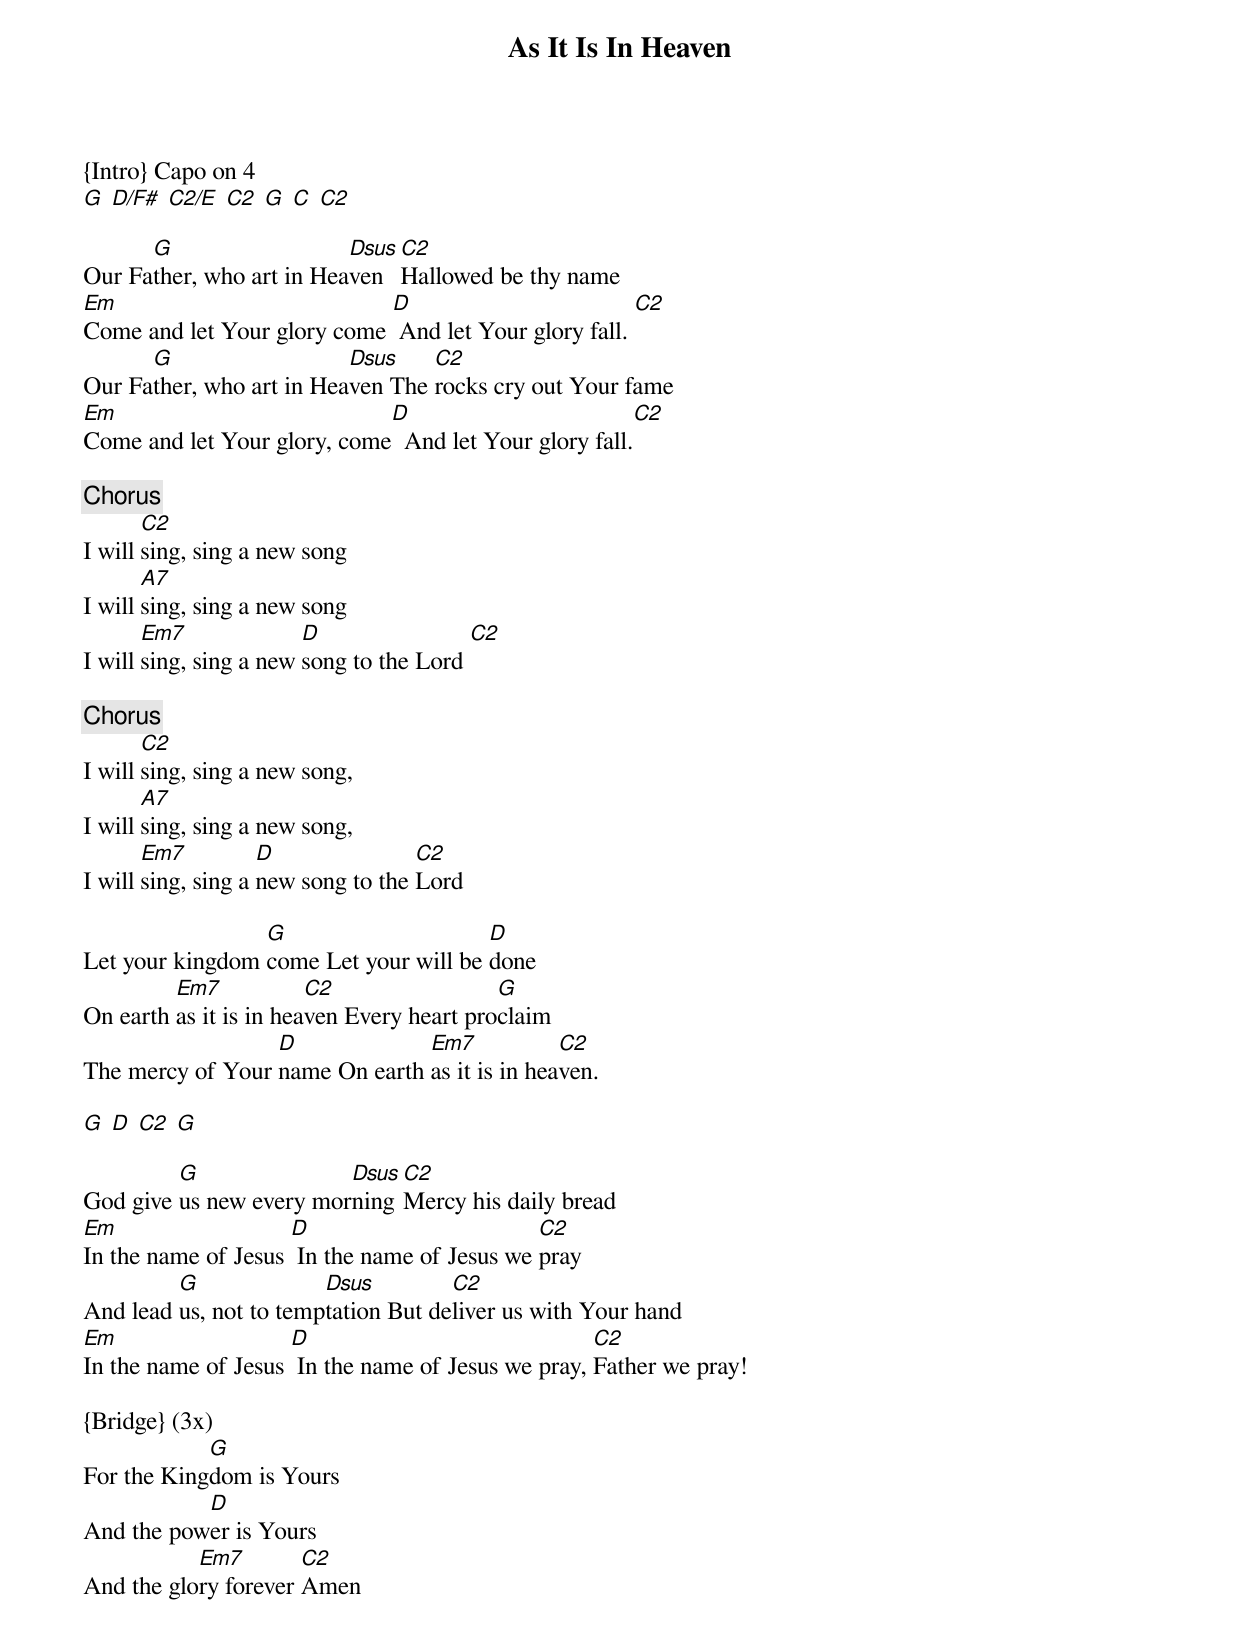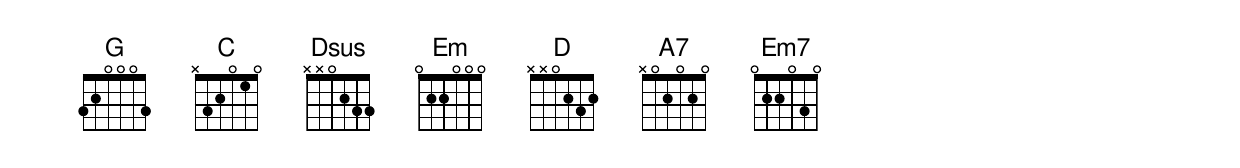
{Title: As It Is In Heaven}
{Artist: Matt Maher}

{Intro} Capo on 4
[G] [D/F#] [C2/E] [C2] [G] [C] [C2]

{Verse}
Our Fa[G]ther, who art in Hea[Dsus]ven [C2]Hallowed be thy name
[Em]Come and let Your glory come [D] And let Your glory fall. [C2]
Our Fa[G]ther, who art in Hea[Dsus]ven The [C2]rocks cry out Your fame
[Em]Come and let Your glory, come[D]  And let Your glory fall.[C2]

{Chorus}
I will [C2]sing, sing a new song
I will [A7]sing, sing a new song
I will [Em7]sing, sing a new [D]song to the Lord [C2]

{Chorus}
I will [C2]sing, sing a new song,
I will [A7]sing, sing a new song,
I will [Em7]sing, sing a [D]new song to the [C2]Lord

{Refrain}
Let your kingdom [G]come Let your will be [D]done
On earth [Em7]as it is in hea[C2]ven Every heart pro[G]claim
The mercy of Your [D]name On earth [Em7]as it is in hea[C2]ven.

[G] [D] [C2] [G]

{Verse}
God give [G]us new every mor[Dsus]ning [C2]Mercy his daily bread
[Em]In the name of Jesus [D] In the name of Jesus we [C2]pray
And lead [G]us, not to temp[Dsus]tation But de[C2]liver us with Your hand
[Em]In the name of Jesus [D] In the name of Jesus we pray, [C2]Father we pray!

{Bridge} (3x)
For the King[G]dom is Yours
And the pow[D]er is Yours
And the glo[Em7]ry forever [C2]Amen
